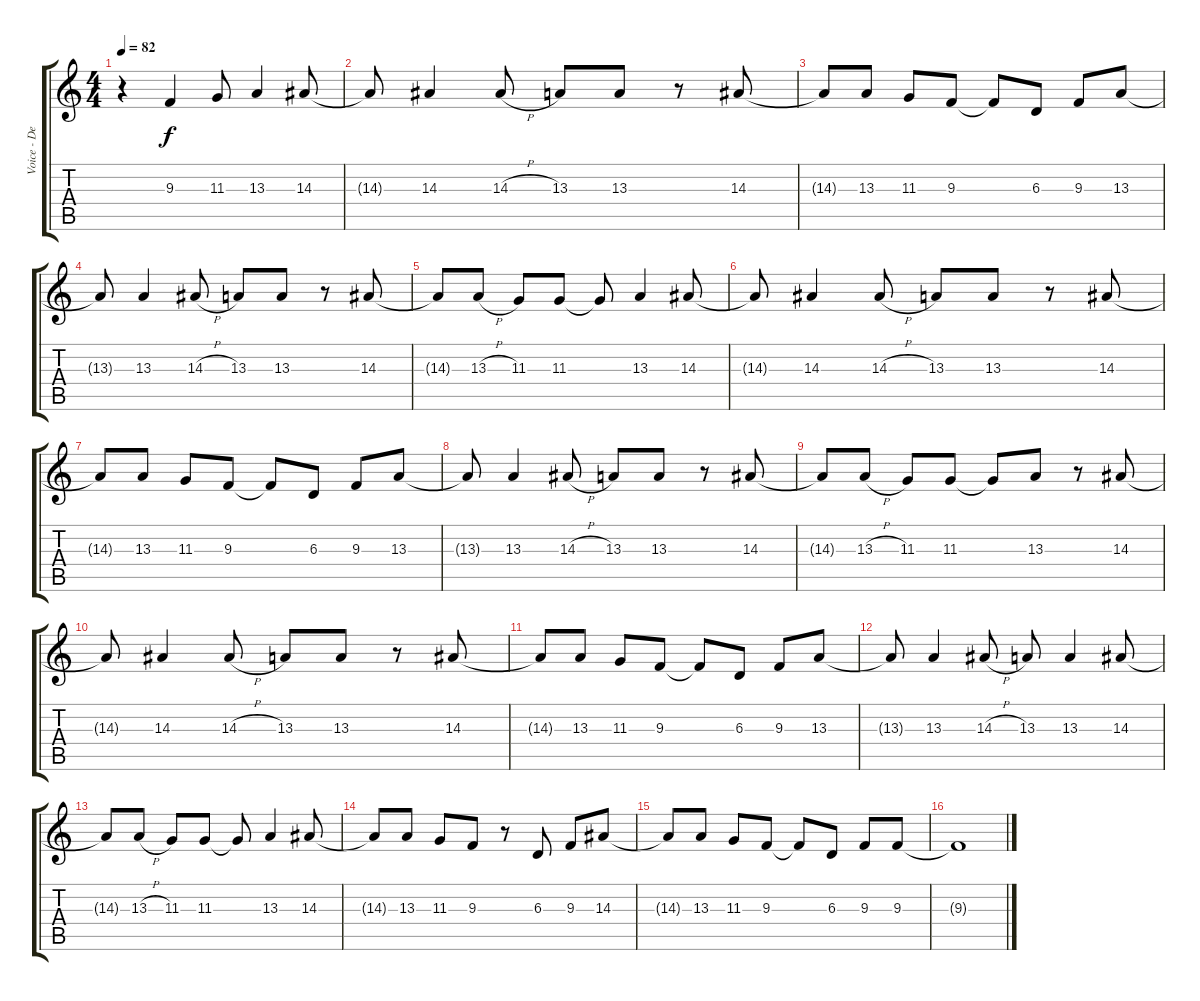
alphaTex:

\track ("Voice - Dexter" "Voice - De") {instrument cello}
\staff {score tabs}
\tuning (F4 C4 Ab3 Eb3 Bb2 F2) {hide}
\ts (4 4)
\tempo 82
\clef g2
\ks c
r.4{dy f} 9.3.4 11.3.8 13.3.4 14.3.8 |
14.3{t}.8 14.3.4 14.3{h}.8 13.3.8 13.3.8 r.8 14.3.8 |
14.3{t}.8 13.3.8 11.3.8 9.3.8 9.3{t}.8 6.3.8 9.3.8 13.3.8 |
13.3{t}.8 13.3.4 14.3{h}.8 13.3.8 13.3.8 r.8 14.3.8 |
14.3{t}.8 13.3{h}.8 11.3.8 11.3.8 11.3{t}.8 13.3.4 14.3.8 |
14.3{t}.8 14.3.4 14.3{h}.8 13.3.8 13.3.8 r.8 14.3.8 |
14.3{t}.8 13.3.8 11.3.8 9.3.8 9.3{t}.8 6.3.8 9.3.8 13.3.8 |
13.3{t}.8 13.3.4 14.3{h}.8 13.3.8 13.3.8 r.8 14.3.8 |
14.3{t}.8 13.3{h}.8 11.3.8 11.3.8 11.3{t}.8 13.3.8 r.8 14.3.8 |
14.3{t}.8 14.3.4 14.3{h}.8 13.3.8 13.3.8 r.8 14.3.8 |
14.3{t}.8 13.3.8 11.3.8 9.3.8 9.3{t}.8 6.3.8 9.3.8 13.3.8 |
13.3{t}.8 13.3.4 14.3{h}.8 13.3.8 13.3.4 14.3.8 |
14.3{t}.8 13.3{h}.8 11.3.8 11.3.8 11.3{t}.8 13.3.4 14.3.8 |
14.3{t}.8 13.3.8 11.3.8 9.3.8 r.8 6.3.8 9.3.8 14.3.8 |
14.3{t}.8 13.3.8 11.3.8 9.3.8 9.3{t}.8 6.3.8 9.3.8 9.3.8 |
9.3{t}.1
